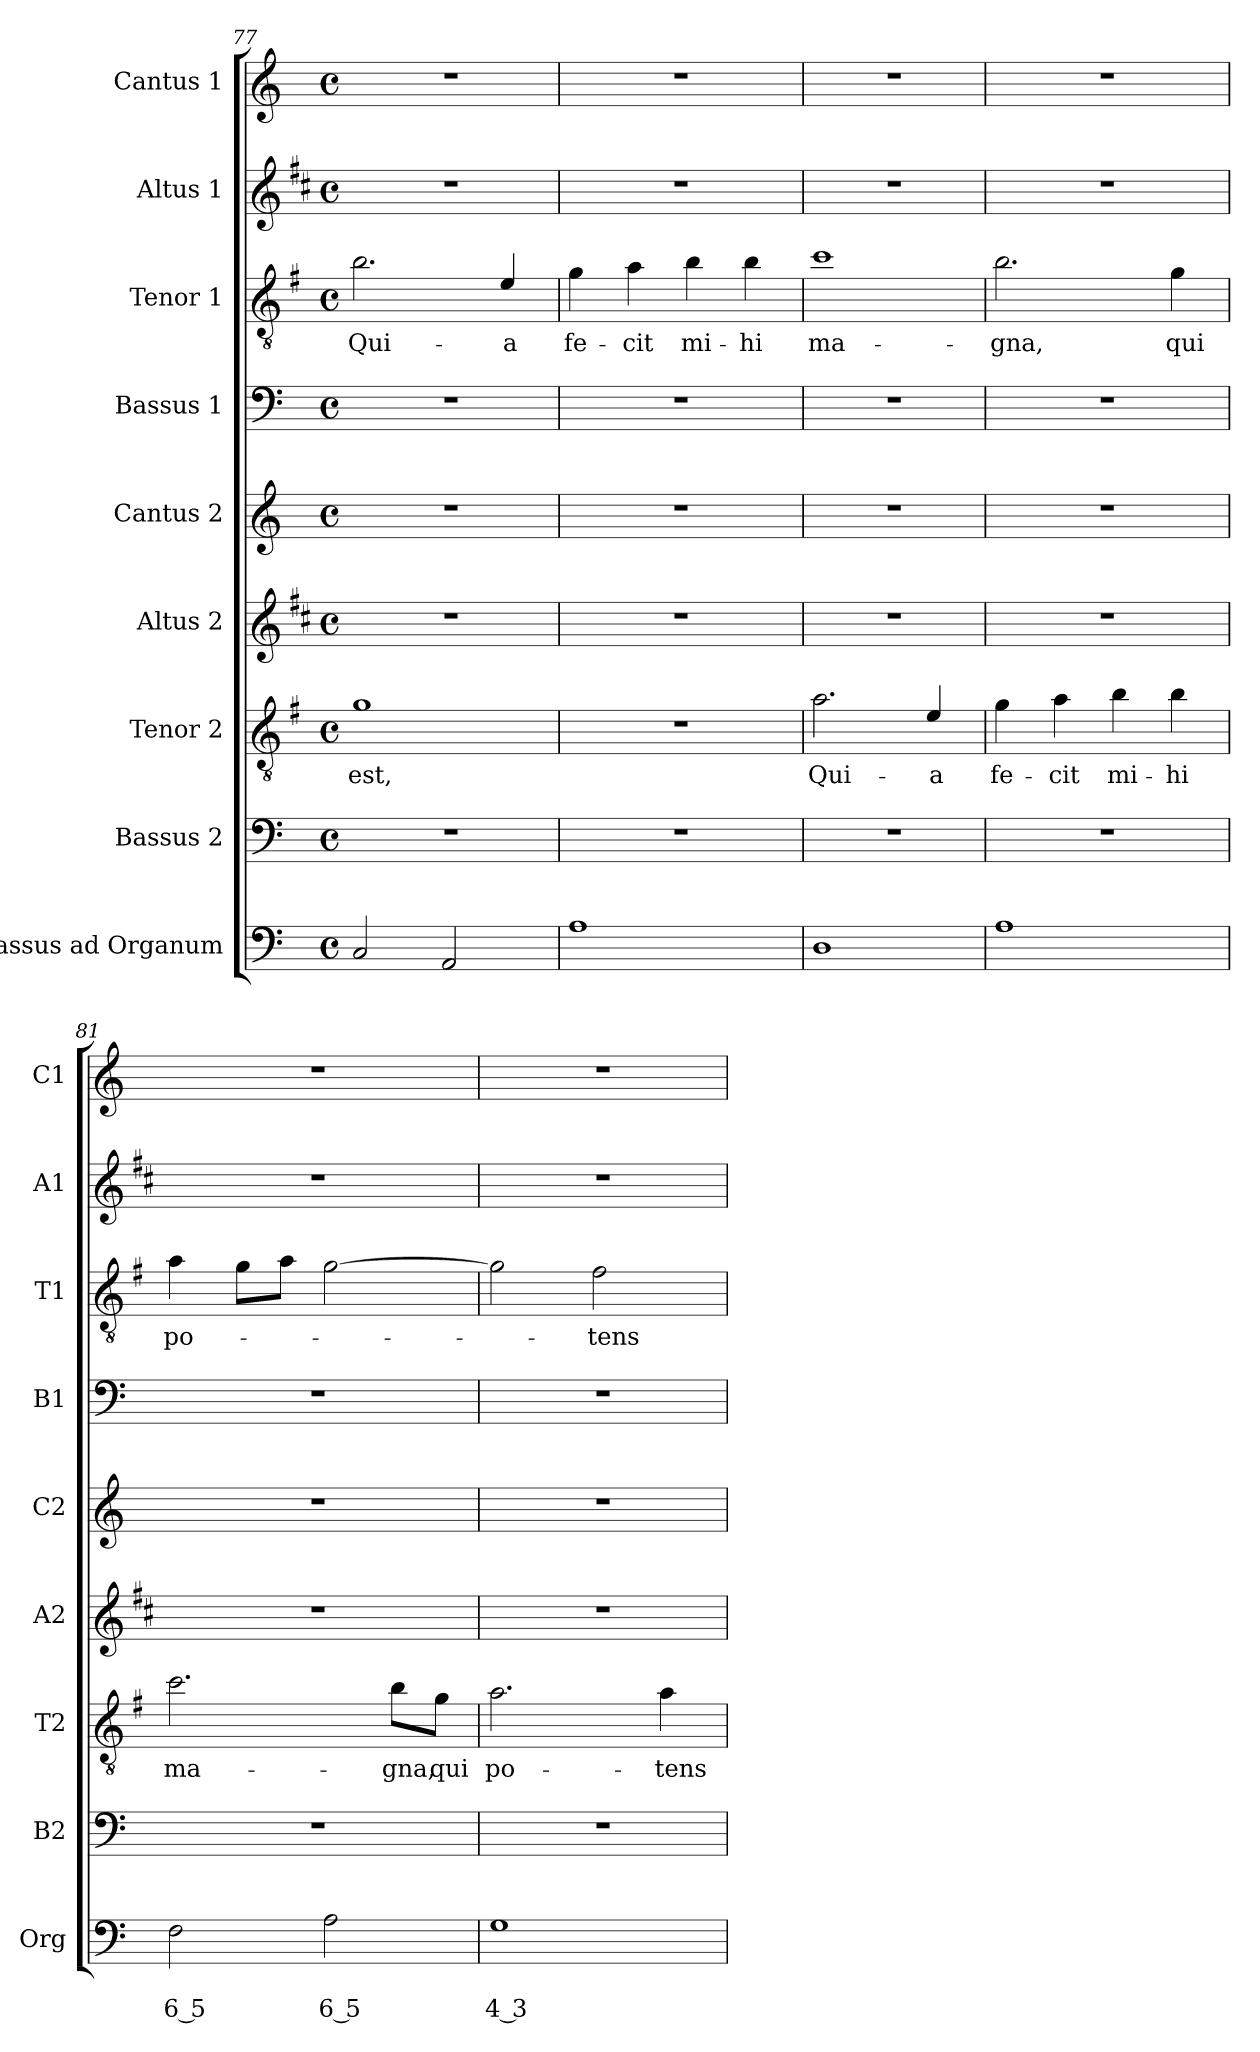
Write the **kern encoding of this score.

**kern	**text	**text	**kern	**kern	**text	**kern	**kern	**kern	**kern	**text	**kern	**kern
*part9	*part9	*part9	*part8	*part7	*part7	*part6	*part5	*part4	*part3	*part3	*part2	*part1
*staff9	*staff9	*staff9	*staff8	*staff7	*staff7	*staff6	*staff5	*staff4	*staff3	*staff3	*staff2	*staff1
*I"Bassus ad Organum	*	*	*I"Bassus 2	*I"Tenor 2	*	*I"Altus 2	*I"Cantus 2	*I"Bassus 1	*I"Tenor 1	*	*I"Altus 1	*I"Cantus 1
*I'Org	*	*	*I'B2	*I'T2	*	*I'A2	*I'C2	*I'B1	*I'T1	*	*I'A1	*I'C1
*clefF4	*	*	*clefF4	*clefGv2	*	*clefG2	*clefG2	*clefF4	*clefGv2	*	*clefG2	*clefG2
*	*	*	*	*ITrd4c7	*	*ITrd1c2	*	*	*ITrd4c7	*	*ITrd1c2	*
*k[]	*	*	*k[]	*k[]	*	*k[]	*k[]	*k[]	*k[]	*	*k[]	*k[]
*C:	*	*	*C:	*C:	*	*C:	*C:	*C:	*C:	*	*C:	*C:
*M4/4	*	*	*M4/4	*M4/4	*	*M4/4	*M4/4	*M4/4	*M4/4	*	*M4/4	*M4/4
*met(c)	*	*	*met(c)	*met(c)	*	*met(c)	*met(c)	*met(c)	*met(c)	*	*met(c)	*met(c)
=77	=77	=77	=77	=77	=77	=77	=77	=77	=77	=77	=77	=77
!	!	!	!	!	!LO:LY:b	!	!	!	!	!LO:LY:b	!	!
2C/	.	.	1r	1c	est,	1r	1r	1r	2.e\	Qui-	1r	1r
2AA/	.	.	.	.	.	.	.	.	.	.	.	.
!	!	!	!	!	!	!	!	!	!	!LO:LY:b	!	!
.	.	.	.	.	.	.	.	.	4A/	-a	.	.
=78	=78	=78	=78	=78	=78	=78	=78	=78	=78	=78	=78	=78
!	!	!	!	!	!	!	!	!	!	!LO:LY:b	!	!
1A	.	.	1r	1r	.	1r	1r	1r	4c\	fe-	1r	1r
!	!	!	!	!	!	!	!	!	!	!LO:LY:b	!	!
.	.	.	.	.	.	.	.	.	4d\	-cit	.	.
!	!	!	!	!	!	!	!	!	!	!LO:LY:b	!	!
.	.	.	.	.	.	.	.	.	4e\	mi-	.	.
!	!	!	!	!	!	!	!	!	!	!LO:LY:b	!	!
.	.	.	.	.	.	.	.	.	4e\	-hi	.	.
=79	=79	=79	=79	=79	=79	=79	=79	=79	=79	=79	=79	=79
!	!	!	!	!	!LO:LY:b	!	!	!	!	!LO:LY:b	!	!
1D	.	.	1r	2.d\	Qui-	1r	1r	1r	1f	ma-	1r	1r
!	!	!	!	!	!LO:LY:b	!	!	!	!	!	!	!
.	.	.	.	4A/	-a	.	.	.	.	.	.	.
=80	=80	=80	=80	=80	=80	=80	=80	=80	=80	=80	=80	=80
!	!	!	!	!	!LO:LY:b	!	!	!	!	!LO:LY:b	!	!
1A	.	.	1r	4c\	fe-	1r	1r	1r	2.e\	-gna,	1r	1r
!	!	!	!	!	!LO:LY:b	!	!	!	!	!	!	!
.	.	.	.	4d\	-cit	.	.	.	.	.	.	.
!	!	!	!	!	!LO:LY:b	!	!	!	!	!	!	!
.	.	.	.	4e\	mi-	.	.	.	.	.	.	.
!	!	!	!	!	!LO:LY:b	!	!	!	!	!LO:LY:b	!	!
.	.	.	.	4e\	-hi	.	.	.	4c\	qui	.	.
!!LO:LB:g=z
=81	=81	=81	=81	=81	=81	=81	=81	=81	=81	=81	=81	=81
!	!	!LO:LY:b	!	!	!LO:LY:b	!	!	!	!	!LO:LY:b	!	!
2F\	.	6 5	1r	2.f\	ma-	1r	1r	1r	4d\	po-	1r	1r
.	.	.	.	.	.	.	.	.	8c\L	.	.	.
.	.	.	.	.	.	.	.	.	8d\J	.	.	.
!	!	!LO:LY:b	!	!	!	!	!	!	!	!	!	!
2A\	.	6 5	.	.	.	.	.	.	[2c\	.	.	.
!	!	!	!	!	!LO:LY:b	!	!	!	!	!	!	!
.	.	.	.	8e\L	-gna,	.	.	.	.	.	.	.
!	!	!	!	!	!LO:LY:b	!	!	!	!	!	!	!
.	.	.	.	8c\J	qui	.	.	.	.	.	.	.
=82	=82	=82	=82	=82	=82	=82	=82	=82	=82	=82	=82	=82
!	!	!LO:LY:b	!	!	!LO:LY:b	!	!	!	!	!	!	!
1G	.	4 3	1r	2.d\	po-	1r	1r	1r	2c\]	.	1r	1r
!	!	!	!	!	!	!	!	!	!	!LO:LY:b	!	!
.	.	.	.	.	.	.	.	.	2B\	-tens	.	.
!	!	!	!	!	!LO:LY:b	!	!	!	!	!	!	!
.	.	.	.	4d\	-tens	.	.	.	.	.	.	.
=	=	=	=	=	=	=	=	=	=	=	=	=
*-	*-	*-	*-	*-	*-	*-	*-	*-	*-	*-	*-	*-
